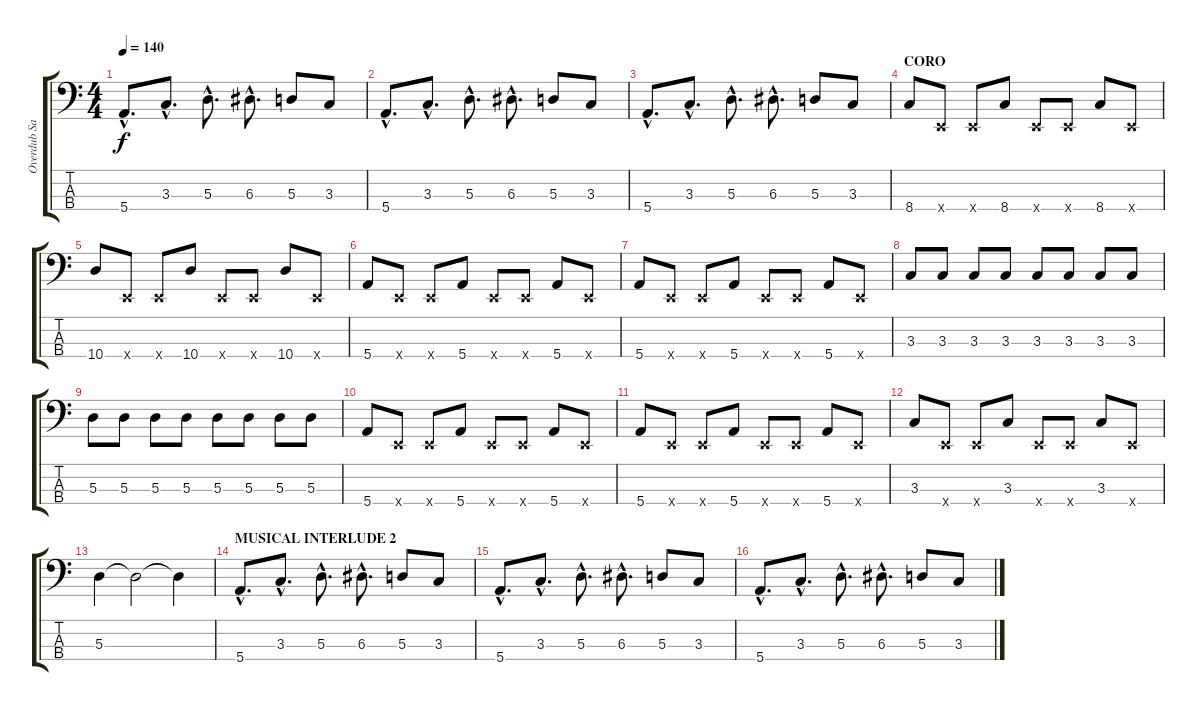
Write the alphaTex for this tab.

\track ("Overdub San" "Overdub Sa") {instrument electricbasspick}
\staff {score tabs}
\tuning (G2 D2 A1 E1) {hide}
\ts (4 4)
\tempo 140
\clef f4
\ks c
5.4{hac}.8{d dy f} 3.3{hac}.8{d} 5.3{hac}.8{d} 6.3{hac}.8{d} 5.3.8 3.3.8 |
5.4{hac}.8{d} 3.3{hac}.8{d} 5.3{hac}.8{d} 6.3{hac}.8{d} 5.3.8 3.3.8 |
5.4{hac}.8{d} 3.3{hac}.8{d} 5.3{hac}.8{d} 6.3{hac}.8{d} 5.3.8 3.3.8 |
\section ("" "CORO")
8.4.8 0.4{x}.8 0.4{x}.8 8.4.8 0.4{x}.8 0.4{x}.8 8.4.8 0.4{x}.8 |
10.4.8 0.4{x}.8 0.4{x}.8 10.4.8 0.4{x}.8 0.4{x}.8 10.4.8 0.4{x}.8 |
5.4.8 0.4{x}.8 0.4{x}.8 5.4.8 0.4{x}.8 0.4{x}.8 5.4.8 0.4{x}.8 |
5.4.8 0.4{x}.8 0.4{x}.8 5.4.8 0.4{x}.8 0.4{x}.8 5.4.8 0.4{x}.8 |
3.3.8 3.3.8 3.3.8 3.3.8 3.3.8 3.3.8 3.3.8 3.3.8 |
5.3.8 5.3.8 5.3.8 5.3.8 5.3.8 5.3.8 5.3.8 5.3.8 |
5.4.8 0.4{x}.8 0.4{x}.8 5.4.8 0.4{x}.8 0.4{x}.8 5.4.8 0.4{x}.8 |
5.4.8 0.4{x}.8 0.4{x}.8 5.4.8 0.4{x}.8 0.4{x}.8 5.4.8 0.4{x}.8 |
3.3.8 0.4{x}.8 0.4{x}.8 3.3.8 0.4{x}.8 0.4{x}.8 3.3.8 0.4{x}.8 |
5.3.4 5.3{t}.2 5.3{t}.4 |
\section ("" "MUSICAL INTERLUDE 2")
5.4{hac}.8{d} 3.3{hac}.8{d} 5.3{hac}.8{d} 6.3{hac}.8{d} 5.3.8 3.3.8 |
5.4{hac}.8{d} 3.3{hac}.8{d} 5.3{hac}.8{d} 6.3{hac}.8{d} 5.3.8 3.3.8 |
5.4{hac}.8{d} 3.3{hac}.8{d} 5.3{hac}.8{d} 6.3{hac}.8{d} 5.3.8 3.3.8
